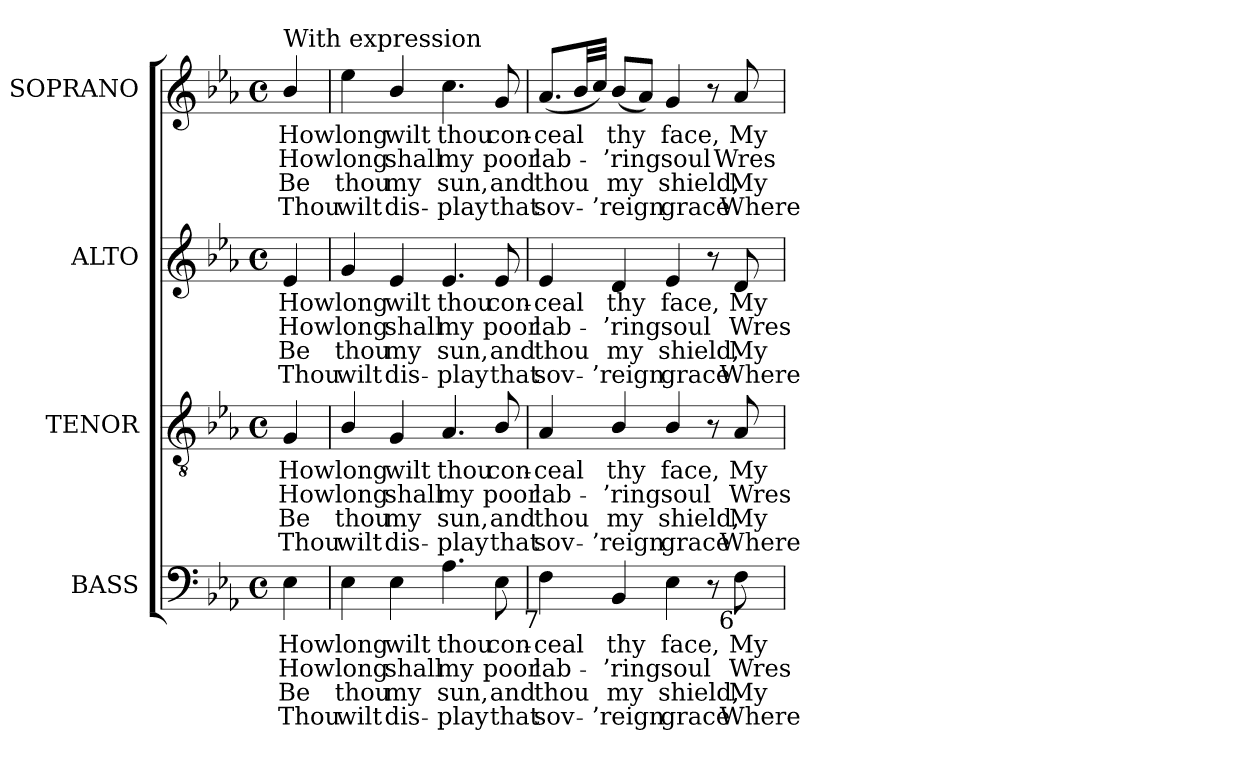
**kern	**text	**text	**text	**text	**kern	**text	**text	**text	**text	**kern	**text	**text	**text	**text	**kern	**text	**text	**text	**text
*part4	*part4	*part4	*part4	*part4	*part3	*part3	*part3	*part3	*part3	*part2	*part2	*part2	*part2	*part2	*part1	*part1	*part1	*part1	*part1
*staff4	*staff4	*staff4	*staff4	*staff4	*staff3	*staff3	*staff3	*staff3	*staff3	*staff2	*staff2	*staff2	*staff2	*staff2	*staff1	*staff1	*staff1	*staff1	*staff1
*I"BASS	*	*	*	*	*I"TENOR	*	*	*	*	*I"ALTO	*	*	*	*	*I"SOPRANO	*	*	*	*
*I'B.	*	*	*	*	*I'T.	*	*	*	*	*I'A.	*	*	*	*	*I'S.	*	*	*	*
!!LO:PB:g=z
*clefF4	*	*	*	*	*clefGv2	*	*	*	*	*clefG2	*	*	*	*	*clefG2	*	*	*	*
*	*	*	*	*	*ITrd7c12	*	*	*	*	*	*	*	*	*	*	*	*	*	*
*k[b-e-a-]	*	*	*	*	*k[b-e-a-]	*	*	*	*	*k[b-e-a-]	*	*	*	*	*k[b-e-a-]	*	*	*	*
*E-:	*	*	*	*	*E-:	*	*	*	*	*E-:	*	*	*	*	*E-:	*	*	*	*
*M4/4	*	*	*	*	*M4/4	*	*	*	*	*M4/4	*	*	*	*	*M4/4	*	*	*	*
*met(c)	*	*	*	*	*met(c)	*	*	*	*	*met(c)	*	*	*	*	*met(c)	*	*	*	*
=	=	=	=	=	=	=	=	=	=	=	=	=	=	=	=	=	=	=	=
!	!LO:LY:b:color=#000000	!LO:LY:b:color=#000000	!LO:LY:b:color=#000000	!LO:LY:b:color=#000000	!	!	!	!	!	!	!	!	!	!	!	!	!	!	!
!	!	!	!	!	!	!LO:LY:b:color=#000000	!LO:LY:b:color=#000000	!LO:LY:b:color=#000000	!LO:LY:b:color=#000000	!	!	!	!	!	!	!	!	!	!
!	!	!	!	!	!	!	!	!	!	!	!LO:LY:b:color=#000000	!LO:LY:b:color=#000000	!LO:LY:b:color=#000000	!LO:LY:b:color=#000000	!	!	!	!	!
!	!	!	!	!	!	!	!	!	!	!	!	!	!	!	!LO:TX:a:t=With expression	!	!	!	!
!	!	!	!	!	!	!	!	!	!	!	!	!	!	!	!	!LO:LY:b:color=#000000	!LO:LY:b:color=#000000	!LO:LY:b:color=#000000	!LO:LY:b:color=#000000
4E-i\	How	How	Be	Thou	4GGi/	How	How	Be	Thou	4e-i/	How	How	Be	Thou	4b-i/	How	How	Be	Thou
=1	=1	=1	=1	=1	=1	=1	=1	=1	=1	=1	=1	=1	=1	=1	=1	=1	=1	=1	=1
!	!LO:LY:b:color=#000000	!LO:LY:b:color=#000000	!LO:LY:b:color=#000000	!LO:LY:b:color=#000000	!	!	!	!	!	!	!	!	!	!	!	!	!	!	!
!	!	!	!	!	!	!LO:LY:b:color=#000000	!LO:LY:b:color=#000000	!LO:LY:b:color=#000000	!LO:LY:b:color=#000000	!	!	!	!	!	!	!	!	!	!
!	!	!	!	!	!	!	!	!	!	!	!LO:LY:b:color=#000000	!LO:LY:b:color=#000000	!LO:LY:b:color=#000000	!LO:LY:b:color=#000000	!	!	!	!	!
!	!	!	!	!	!	!	!	!	!	!	!	!	!	!	!	!LO:LY:b:color=#000000	!LO:LY:b:color=#000000	!LO:LY:b:color=#000000	!LO:LY:b:color=#000000
4E-i\	long	long	thou	wilt	4BB-i/	long	long	thou	wilt	4gi/	long	long	thou	wilt	4ee-i\	long	long	thou	wilt
!	!LO:LY:b:color=#000000	!LO:LY:b:color=#000000	!LO:LY:b:color=#000000	!LO:LY:b:color=#000000	!	!	!	!	!	!	!	!	!	!	!	!	!	!	!
!	!	!	!	!	!	!LO:LY:b:color=#000000	!LO:LY:b:color=#000000	!LO:LY:b:color=#000000	!LO:LY:b:color=#000000	!	!	!	!	!	!	!	!	!	!
!	!	!	!	!	!	!	!	!	!	!	!LO:LY:b:color=#000000	!LO:LY:b:color=#000000	!LO:LY:b:color=#000000	!LO:LY:b:color=#000000	!	!	!	!	!
!	!	!	!	!	!	!	!	!	!	!	!	!	!	!	!	!LO:LY:b:color=#000000	!LO:LY:b:color=#000000	!LO:LY:b:color=#000000	!LO:LY:b:color=#000000
4E-i\	wilt	shall	my	dis-	4GGi/	wilt	shall	my	dis-	4e-i/	wilt	shall	my	dis-	4b-i/	wilt	shall	my	dis-
!	!LO:LY:b:color=#000000	!LO:LY:b:color=#000000	!LO:LY:b:color=#000000	!LO:LY:b:color=#000000	!	!	!	!	!	!	!	!	!	!	!	!	!	!	!
!	!	!	!	!	!	!LO:LY:b:color=#000000	!LO:LY:b:color=#000000	!LO:LY:b:color=#000000	!LO:LY:b:color=#000000	!	!	!	!	!	!	!	!	!	!
!	!	!	!	!	!	!	!	!	!	!	!LO:LY:b:color=#000000	!LO:LY:b:color=#000000	!LO:LY:b:color=#000000	!LO:LY:b:color=#000000	!	!	!	!	!
!	!	!	!	!	!	!	!	!	!	!	!	!	!	!	!	!LO:LY:b:color=#000000	!LO:LY:b:color=#000000	!LO:LY:b:color=#000000	!LO:LY:b:color=#000000
4.A-i\	thou	my	-sun,	play	4.AA-i/	thou	my	-sun,	play	4.e-i/	thou	my	-sun,	play	4.cci\	thou	my	-sun,	play
!	!LO:LY:b:color=#000000	!LO:LY:b:color=#000000	!LO:LY:b:color=#000000	!LO:LY:b:color=#000000	!	!	!	!	!	!	!	!	!	!	!	!	!	!	!
!	!	!	!	!	!	!LO:LY:b:color=#000000	!LO:LY:b:color=#000000	!LO:LY:b:color=#000000	!LO:LY:b:color=#000000	!	!	!	!	!	!	!	!	!	!
!	!	!	!	!	!	!	!	!	!	!	!LO:LY:b:color=#000000	!LO:LY:b:color=#000000	!LO:LY:b:color=#000000	!LO:LY:b:color=#000000	!	!	!	!	!
!	!	!	!	!	!	!	!	!	!	!	!	!	!	!	!	!LO:LY:b:color=#000000	!LO:LY:b:color=#000000	!LO:LY:b:color=#000000	!LO:LY:b:color=#000000
8E-i\	con-	poor	and	that	8BB-i/	con-	poor	and	that	8e-i/	con-	poor	and	that	8gi/	con-	poor	and	that
=2	=2	=2	=2	=2	=2	=2	=2	=2	=2	=2	=2	=2	=2	=2	=2	=2	=2	=2	=2
!	!LO:LY:b:color=#000000	!LO:LY:b:color=#000000	!LO:LY:b:color=#000000	!LO:LY:b:color=#000000	!	!	!	!	!	!	!	!	!	!	!	!	!	!	!
!	!	!	!	!	!	!LO:LY:b:color=#000000	!LO:LY:b:color=#000000	!LO:LY:b:color=#000000	!LO:LY:b:color=#000000	!	!	!	!	!	!	!	!	!	!
!	!	!	!	!	!	!	!	!	!	!	!LO:LY:b:color=#000000	!LO:LY:b:color=#000000	!LO:LY:b:color=#000000	!LO:LY:b:color=#000000	!	!	!	!	!
!LO:TX:b:rj:t=7	!	!	!	!	!	!	!	!	!	!	!	!	!	!	!	!	!	!	!
!	!	!	!	!	!	!	!	!	!	!	!	!	!	!	!	!LO:LY:b:color=#000000	!LO:LY:b:color=#000000	!LO:LY:b:color=#000000	!LO:LY:b:color=#000000
4Fi\	-ceal	lab-	thou	sov-	4AA-i/	-ceal	lab-	thou	sov-	4e-i/	-ceal	lab-	thou	sov-	(8.a-i/L	-ceal	lab-	thou	sov-
.	.	.	.	.	.	.	.	.	.	.	.	.	.	.	32b-i/LL	.	.	.	.
.	.	.	.	.	.	.	.	.	.	.	.	.	.	.	32cci/JJJ)	.	.	.	.
!	!LO:LY:b:color=#000000	!LO:LY:b:color=#000000	!LO:LY:b:color=#000000	!LO:LY:b:color=#000000	!	!	!	!	!	!	!	!	!	!	!	!	!	!	!
!	!	!	!	!	!	!LO:LY:b:color=#000000	!LO:LY:b:color=#000000	!LO:LY:b:color=#000000	!LO:LY:b:color=#000000	!	!	!	!	!	!	!	!	!	!
!	!	!	!	!	!	!	!	!	!	!	!LO:LY:b:color=#000000	!LO:LY:b:color=#000000	!LO:LY:b:color=#000000	!LO:LY:b:color=#000000	!	!	!	!	!
!	!	!	!	!	!	!	!	!	!	!	!	!	!	!	!	!LO:LY:b:color=#000000	!LO:LY:b:color=#000000	!LO:LY:b:color=#000000	!LO:LY:b:color=#000000
4BB-i/	thy	-’ring	-my	’reign	4BB-i/	thy	-’ring	-my	’reign	4di/	thy	-’ring	-my	’reign	(8b-i/L	thy	-’ring	-my	’reign
.	.	.	.	.	.	.	.	.	.	.	.	.	.	.	8a-i/J)	.	.	.	.
!	!LO:LY:b:color=#000000	!LO:LY:b:color=#000000	!LO:LY:b:color=#000000	!LO:LY:b:color=#000000	!	!	!	!	!	!	!	!	!	!	!	!	!	!	!
!	!	!	!	!	!	!LO:LY:b:color=#000000	!LO:LY:b:color=#000000	!LO:LY:b:color=#000000	!LO:LY:b:color=#000000	!	!	!	!	!	!	!	!	!	!
!	!	!	!	!	!	!	!	!	!	!	!LO:LY:b:color=#000000	!LO:LY:b:color=#000000	!LO:LY:b:color=#000000	!LO:LY:b:color=#000000	!	!	!	!	!
!	!	!	!	!	!	!	!	!	!	!	!	!	!	!	!	!LO:LY:b:color=#000000	!LO:LY:b:color=#000000	!LO:LY:b:color=#000000	!LO:LY:b:color=#000000
4E-i\	face,	soul	shield,	grace	4BB-i/	face,	soul	shield,	grace	4e-i/	face,	soul	shield,	grace	4gi/	face,	soul	shield,	grace
8r	.	.	.	.	8r	.	.	.	.	8r	.	.	.	.	8r	.	.	.	.
!	!LO:LY:b:color=#000000	!LO:LY:b:color=#000000	!LO:LY:b:color=#000000	!LO:LY:b:color=#000000	!	!	!	!	!	!	!	!	!	!	!	!	!	!	!
!	!	!	!	!	!	!LO:LY:b:color=#000000	!LO:LY:b:color=#000000	!LO:LY:b:color=#000000	!LO:LY:b:color=#000000	!	!	!	!	!	!	!	!	!	!
!	!	!	!	!	!	!	!	!	!	!	!LO:LY:b:color=#000000	!LO:LY:b:color=#000000	!LO:LY:b:color=#000000	!LO:LY:b:color=#000000	!	!	!	!	!
!LO:TX:b:rj:t=6	!	!	!	!	!	!	!	!	!	!	!	!	!	!	!	!	!	!	!
!	!	!	!	!	!	!	!	!	!	!	!	!	!	!	!	!LO:LY:b:color=#000000	!LO:LY:b:color=#000000	!LO:LY:b:color=#000000	!LO:LY:b:color=#000000
8Fi\	My	Wres-	My	Where	8AA-i/	My	Wres-	My	Where	8di/	My	Wres-	My	Where	8a-i/	My	Wres-	My	Where
=	=	=	=	=	=	=	=	=	=	=	=	=	=	=	=	=	=	=	=
*-	*-	*-	*-	*-	*-	*-	*-	*-	*-	*-	*-	*-	*-	*-	*-	*-	*-	*-	*-
